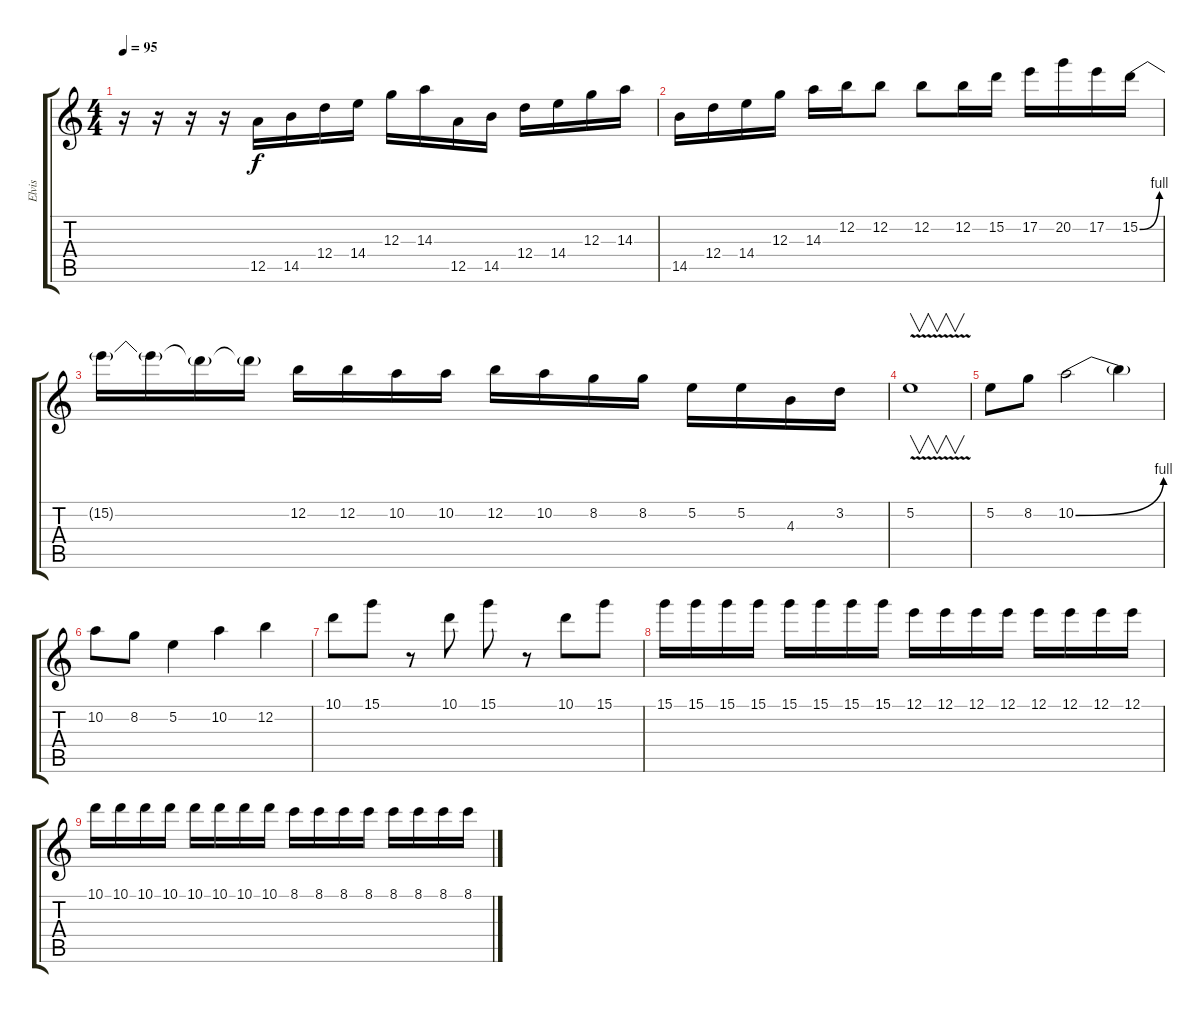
\track ("Elvis" "Elvis") {instrument acousticguitarsteel}
\staff {score tabs}
\tuning (E4 B3 G3 D3 A2 E2) {hide}
\ts (4 4)
\tempo 95
\clef g2
\ks c
r.16{dy f} r.16 r.16 r.16 12.5.16 14.5.16 12.4.16 14.4.16 12.3.16 14.3.16 12.5.16 14.5.16 12.4.16 14.4.16 12.3.16 14.3.16 |
14.5.16 12.4.16 14.4.16 12.3.16 14.3.16 12.2.16 12.2.8 12.2.8 12.2.16 15.2.16 17.2.16 20.2.16 17.2.16 15.2{be (bend 0 0 60 4)}.16 |
15.2{t}.16 15.2{t}.16 15.2{t}.16 15.2{t}.16 12.2.16 12.2.16 10.2.16 10.2.16 12.2.16 10.2.16 8.2.16 8.2.16 5.2.16 5.2.16 4.3.16 3.2.16 |
5.2{v}.1{v} |
5.2.8 8.2.8 10.2{be (bend 0 0 60 4)}.2 10.2{t}.4 |
10.2.8 8.2.8 5.2.4 10.2.4 12.2.4 |
10.1.8 15.1.8 r.8 10.1.8 15.1.8 r.8 10.1.8 15.1.8 |
15.1.16 15.1.16 15.1.16 15.1.16 15.1.16 15.1.16 15.1.16 15.1.16 12.1.16 12.1.16 12.1.16 12.1.16 12.1.16 12.1.16 12.1.16 12.1.16 |
10.1.16 10.1.16 10.1.16 10.1.16 10.1.16 10.1.16 10.1.16 10.1.16 8.1.16 8.1.16 8.1.16 8.1.16 8.1.16 8.1.16 8.1.16 8.1.16
